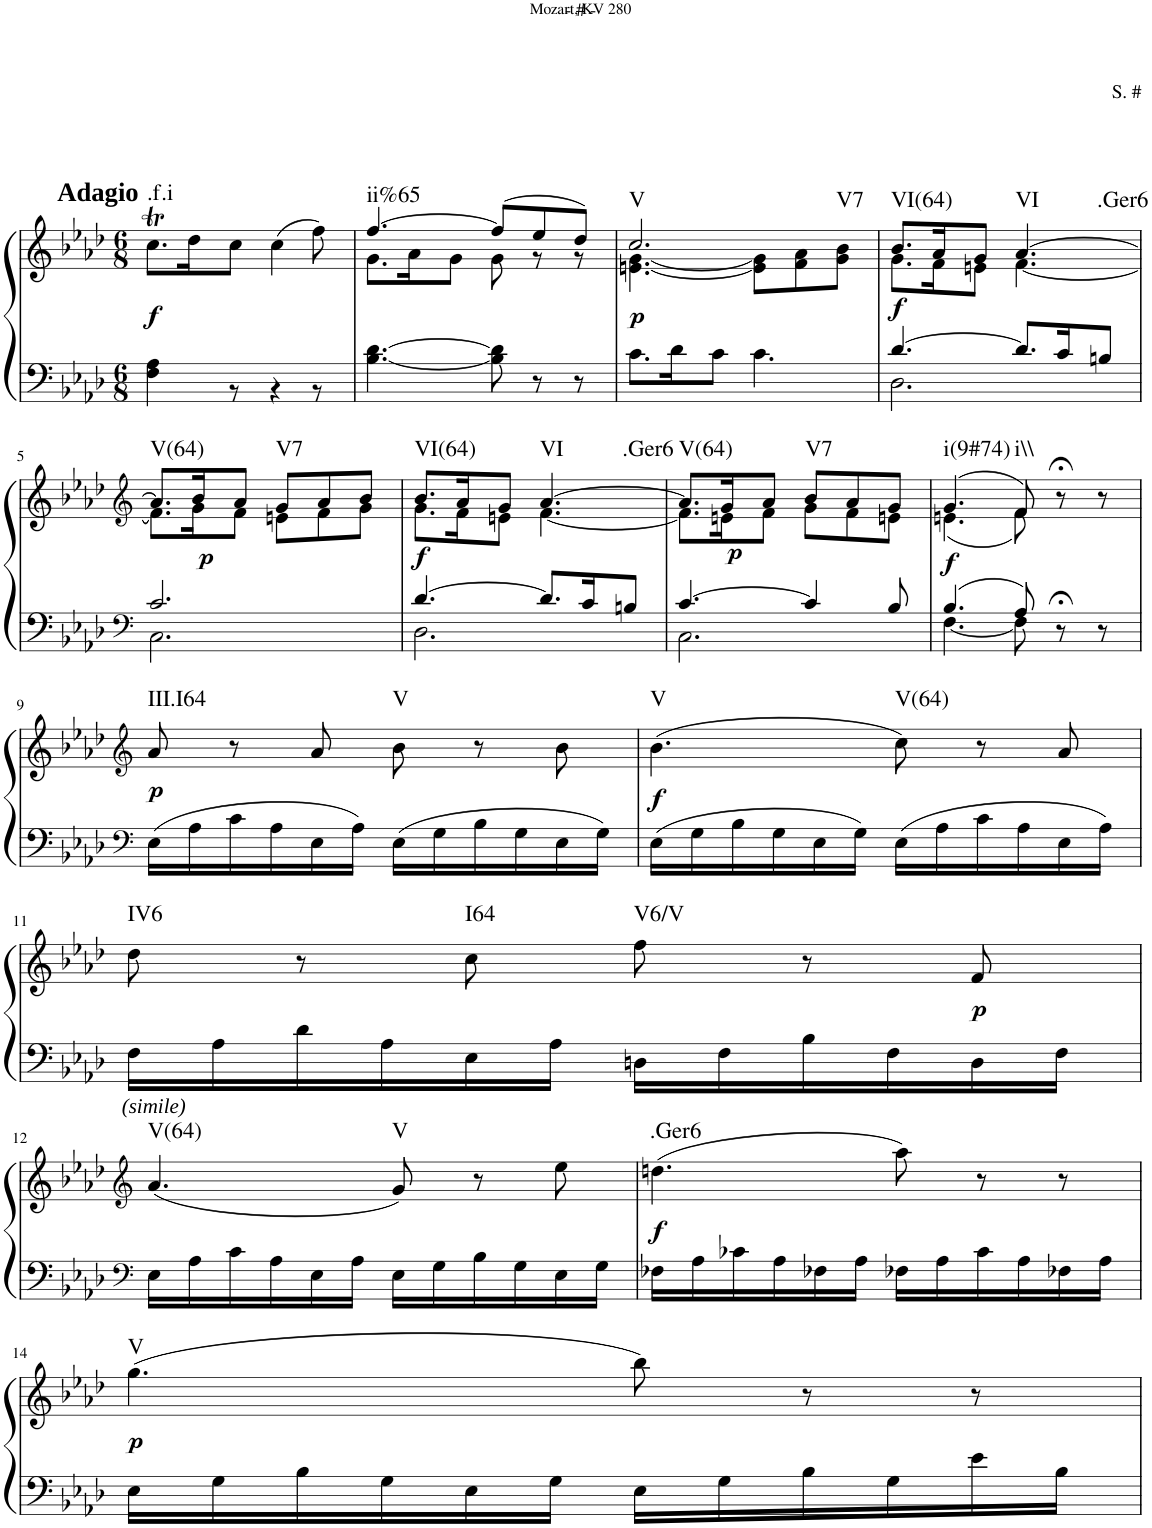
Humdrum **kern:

**kern	**kern	**dynam	**harte
*part1	*part1	*part1	*part1
*staff2	*staff1	*staff1/2	*
*I"Klavier linke Hand	*	*	*
*clefF4	*clefG2	*	*
*k[b-e-a-d-]	*k[b-e-a-d-]	*	*
*M6/8	*M6/8	*	*
=1	=1	=1	=1
*^	*	*	*
!	!	!LO:TX:a:B:t=Adagio	!	!
!	!	!	!LO:DY:b	!LO:H:kt=.f.i
2.ryy	4F\ 4A-\	8.cct\L	f	N
.	.	16dd-\K	.	.
.	8r	8cc\J	.	.
.	4r	(4cc\	.	.
.	8r	8ff\)	.	.
=2	=2	=2	=2	=2
*	*	*^	*	*
!	!	!	!	!	!LO:H:kt=ii%65
*v	*v	*	*	*	*
[4.B-\ [4.d-\	[4.ff/	8.g\L	.	N
.	.	16a-\K	.	.
.	.	8g\J	.	.
8B-\] 8d-\]	(8ff/L]	8g\	.	.
8r	8ee-/	8r	.	.
8r	8dd-/J)	8r	.	.
=3	=3	=3	=3	=3
*^	*	*	*	*
!	!	!	!	!LO:DY:b	!LO:H:n=1:kt=V
!	!	!	!	!	!LO:H:n=2:kt=V7
2.ryy	8.c\L	2.cc/	[4.en\ [4.g\	p	N N
.	16d-\K	.	.	.	.
.	8c\J	.	.	.	.
.	4.c\	.	8e\] 8g\]L	.	.
.	.	.	8f\ 8a-\	.	.
.	.	.	8g\ 8b-\J	.	.
=4	=4	=4	=4	=4	=4
!	!	!	!	!LO:DY:b	!LO:H:kt=VI(64)
[4.d-/	2.D-\	8.b-/L	8.g\L	f	N
.	.	16a-/K	16f\K	.	.
.	.	8g/J	8en\J	.	.
!	!	!	!	!	!LO:H:n=1:kt=VI
!	!	!	!	!	!LO:H:n=2:kt=.Ger6
8.d-/L]	.	[4.a-/	[4.f\	.	N N
16c/K	.	.	.	.	.
8Bn/J	.	.	.	.	.
!!LO:LB:g=z	!!
=5	=5	=5	=5	=5	=5
*clefF4	*	*clefG2	*	*	*
!	!	!	!	!	!LO:H:kt=V(64)
2.c/	2.C\	8.a-/L]	8.f\L]	.	N
!	!	!	!	!LO:DY:b	!
.	.	16b-/K	16g\K	p	.
.	.	8a-/J	8f\J	.	.
!	!	!	!	!	!LO:H:kt=V7
.	.	8g/L	8en\L	.	N
.	.	8a-/	8f\	.	.
.	.	8b-/J	8g\J	.	.
=6	=6	=6	=6	=6	=6
!	!	!	!	!LO:DY:b	!LO:H:kt=VI(64)
[4.d-/	2.D-\	8.b-/L	8.g\L	f	N
.	.	16a-/K	16f\K	.	.
.	.	8g/J	8en\J	.	.
!	!	!	!	!	!LO:H:n=1:kt=VI
!	!	!	!	!	!LO:H:n=2:kt=.Ger6
8.d-/L]	.	[4.a-/	[4.f\	.	N N
16c/K	.	.	.	.	.
8Bn/J	.	.	.	.	.
=7	=7	=7	=7	=7	=7
!	!	!	!	!	!LO:H:kt=V(64)
[4.c/	2.C\	8.a-/L]	8.f\L]	.	N
!	!	!	!	!LO:DY:b	!
.	.	16g/K	16en\K	p	.
.	.	8a-/J	8f\J	.	.
!	!	!	!	!	!LO:H:kt=V7
4c/]	.	8b-/L	8g\L	.	N
.	.	8a-/	8f\	.	.
8B-/	.	8g/J	8en\J	.	.
=8	=8	=8	=8	=8	=8
!	!	!	!	!LO:DY:b	!LO:H:kt=i(9#74)
4.B-/	[4.F\	(4.g/	(4.en\	f	N
!	!	!	!	!	!LO:H:kt=i\\
8A-/	8F\]	8f/)	8f\)	.	N
8r;<	4ryy	8r;<	4ryy	.	.
8r	.	8r	.	.	.
*v	*v	*	*	*	*
*	*v	*v	*	*
!!LO:LB:g=z
=9	=9	=9	=9
*clefF4	*clefG2	*	*
!	!	!LO:DY:b	!LO:H:kt=III.I64
16E-\LL	8a-/	p	N
16A-\	.	.	.
16c\	8r	.	.
16A-\	.	.	.
16E-\	8a-/	.	.
16A-\JJ	.	.	.
!	!	!	!LO:H:kt=V
16E-\LL	8b-\	.	N
16G\	.	.	.
16B-\	8r	.	.
16G\	.	.	.
16E-\	8b-\	.	.
16G\JJ	.	.	.
=10	=10	=10	=10
!	!	!LO:DY:b	!LO:H:kt=V
16E-\LL	(4.b-\	f	N
16G\	.	.	.
16B-\	.	.	.
16G\	.	.	.
16E-\	.	.	.
16G\JJ	.	.	.
!	!	!	!LO:H:kt=V(64)
16E-\LL	8cc\)	.	N
16A-\	.	.	.
16c\	8r	.	.
16A-\	.	.	.
16E-\	8a-/	.	.
16A-\JJ	.	.	.
!!LO:LB:g=z
=11	=11	=11	=11
!LO:TX:b:i:t=(simile)	!	!	!LO:H:kt=IV6
16F\LL	8dd-\	.	N
16A-\	.	.	.
16d-\	8r	.	.
16A-\	.	.	.
!	!	!	!LO:H:kt=I64
16E-\	8cc\	.	N
16A-\JJ	.	.	.
!	!	!	!LO:H:kt=V6/V
16Dn\LL	8ff\	.	N
16F\	.	.	.
16B-\	8r	.	.
16F\	.	.	.
!	!	!LO:DY:b	!
16D\	8f/	p	.
16F\JJ	.	.	.
!!LO:LB:g=z
=12	=12	=12	=12
*clefF4	*clefG2	*	*
!	!	!	!LO:H:kt=V(64)
16E-\LL	(4.a-/	.	N
16A-\	.	.	.
16c\	.	.	.
16A-\	.	.	.
16E-\	.	.	.
16A-\JJ	.	.	.
!	!	!	!LO:H:kt=V
16E-\LL	8g/)	.	N
16G\	.	.	.
16B-\	8r	.	.
16G\	.	.	.
16E-\	8ee-\	.	.
16G\JJ	.	.	.
=13	=13	=13	=13
!	!	!LO:DY:b	!LO:H:kt=.Ger6
16F-X\LL	(4.ddn\	f	N
16A-\	.	.	.
16c-X\	.	.	.
16A-\	.	.	.
16F-X\	.	.	.
16A-\JJ	.	.	.
16F-X\LL	8aa-\)	.	.
16A-\	.	.	.
16c-\	8r	.	.
16A-\	.	.	.
16F-X\	8r	.	.
16A-\JJ	.	.	.
!!LO:LB:g=z
=14	=14	=14	=14
!	!	!LO:DY:b	!LO:H:kt=V
16E-\LL	(4.gg\	p	N
16G\	.	.	.
16B-\	.	.	.
16G\	.	.	.
16E-\	.	.	.
16G\JJ	.	.	.
16E-\LL	8bb-\)	.	.
16G\	.	.	.
16B-\	8r	.	.
16G\	.	.	.
16e-\	8r	.	.
16B-\JJ	.	.	.
=	=	=	=
*-	*-	*-	*-
